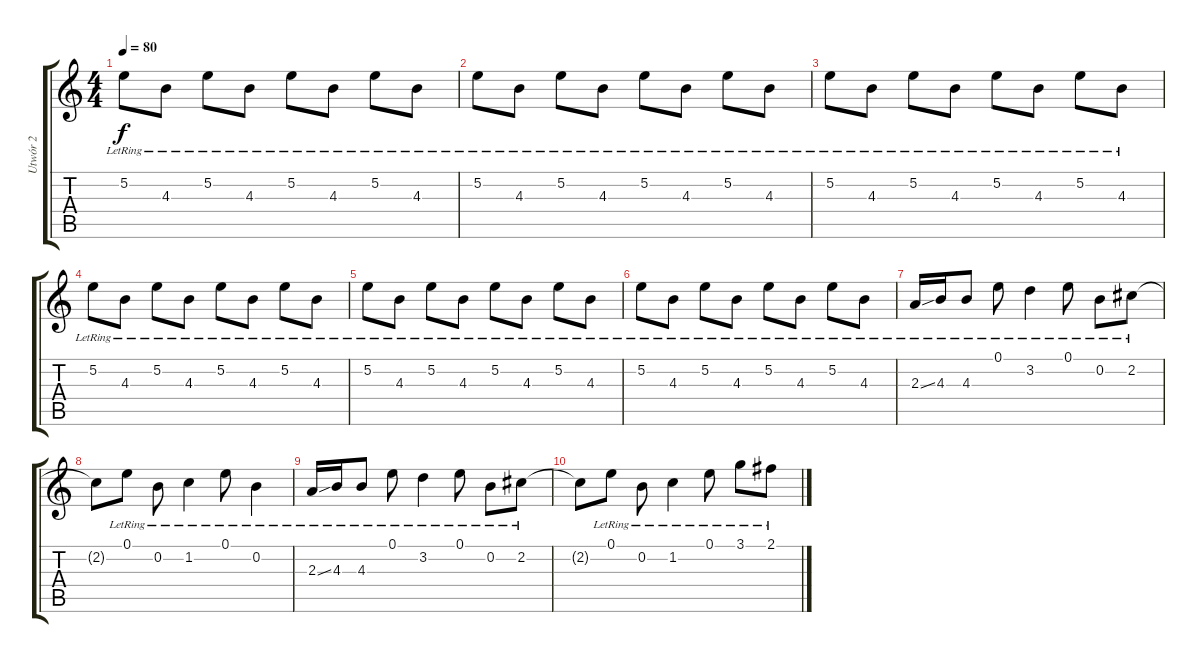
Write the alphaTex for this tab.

\track ("Utwór 2" "Utwór 2") {instrument distortionguitar}
\staff {score tabs}
\tuning (E4 B3 G3 D3 A2 E2) {hide}
\ts (4 4)
\tempo 80
\clef g2
\ks c
5.2{lr}.8{dy f} 4.3{lr}.8 5.2{lr}.8 4.3{lr}.8 5.2{lr}.8 4.3{lr}.8 5.2{lr}.8 4.3{lr}.8 |
5.2{lr}.8 4.3{lr}.8 5.2{lr}.8 4.3{lr}.8 5.2{lr}.8 4.3{lr}.8 5.2{lr}.8 4.3{lr}.8 |
5.2{lr}.8 4.3{lr}.8 5.2{lr}.8 4.3{lr}.8 5.2{lr}.8 4.3{lr}.8 5.2{lr}.8 4.3{lr}.8 |
5.2{lr}.8 4.3{lr}.8 5.2{lr}.8 4.3{lr}.8 5.2{lr}.8 4.3{lr}.8 5.2{lr}.8 4.3{lr}.8 |
5.2{lr}.8 4.3{lr}.8 5.2{lr}.8 4.3{lr}.8 5.2{lr}.8 4.3{lr}.8 5.2{lr}.8 4.3{lr}.8 |
5.2{lr}.8 4.3{lr}.8 5.2{lr}.8 4.3{lr}.8 5.2{lr}.8 4.3{lr}.8 5.2{lr}.8 4.3{lr}.8 |
2.3{ss lr}.16{instrument electricguitarclean} 4.3{lr}.16 4.3{lr}.8 0.1{lr}.8 3.2{lr}.4 0.1{lr}.8 0.2{lr}.8 2.2{lr}.8 |
2.2{t}.8 0.1{lr}.8 0.2{lr}.8 1.2{lr}.4 0.1{lr}.8 0.2{lr}.4 |
2.3{ss lr}.16 4.3{lr}.16 4.3{lr}.8 0.1{lr}.8 3.2{lr}.4 0.1{lr}.8 0.2{lr}.8 2.2{lr}.8 |
2.2{t}.8 0.1{lr}.8 0.2{lr}.8 1.2{lr}.4 0.1{lr}.8 3.1{lr}.8 2.1{lr}.8
